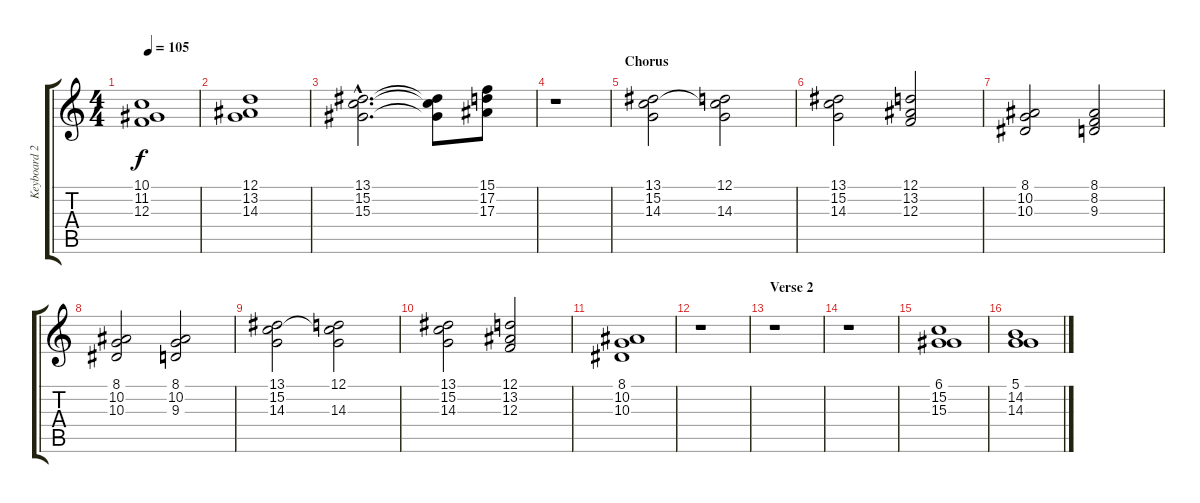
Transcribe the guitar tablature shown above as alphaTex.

\track ("Keyboard 2" "Keyboard 2") {instrument synthstrings2}
\staff {score tabs}
\tuning (D4 A3 F3 C3 G2 C2) {hide}
\ts (4 4)
\tempo 105
\clef g2
\ks c
(10.1 11.2 12.3).1{dy f} |
(12.1 13.2 14.3).1 |
(13.1{hac} 15.2{hac} 15.3{hac}).2{d} (13.1{t} 15.2{t} 15.3{t}).8 (15.1 17.2 17.3).8 |
r.1 |
\section ("" "Chorus")
(13.1 15.2 14.3).2 (12.1 15.2{t} 14.3).2 |
(13.1 15.2 14.3).2 (12.1 13.2 12.3).2 |
(8.1 10.2 10.3).2 (8.1 8.2 9.3).2 |
(8.1 10.2 10.3).2 (8.1 10.2 9.3).2 |
(13.1 15.2 14.3).2 (12.1 15.2{t} 14.3).2 |
(13.1 15.2 14.3).2 (12.1 13.2 12.3).2 |
(8.1 10.2 10.3).1 |
r.1 |
\section ("" "Verse 2")
r.1 |
r.1 |
(6.1 15.2 15.3).1 |
(5.1 14.2 14.3).1
